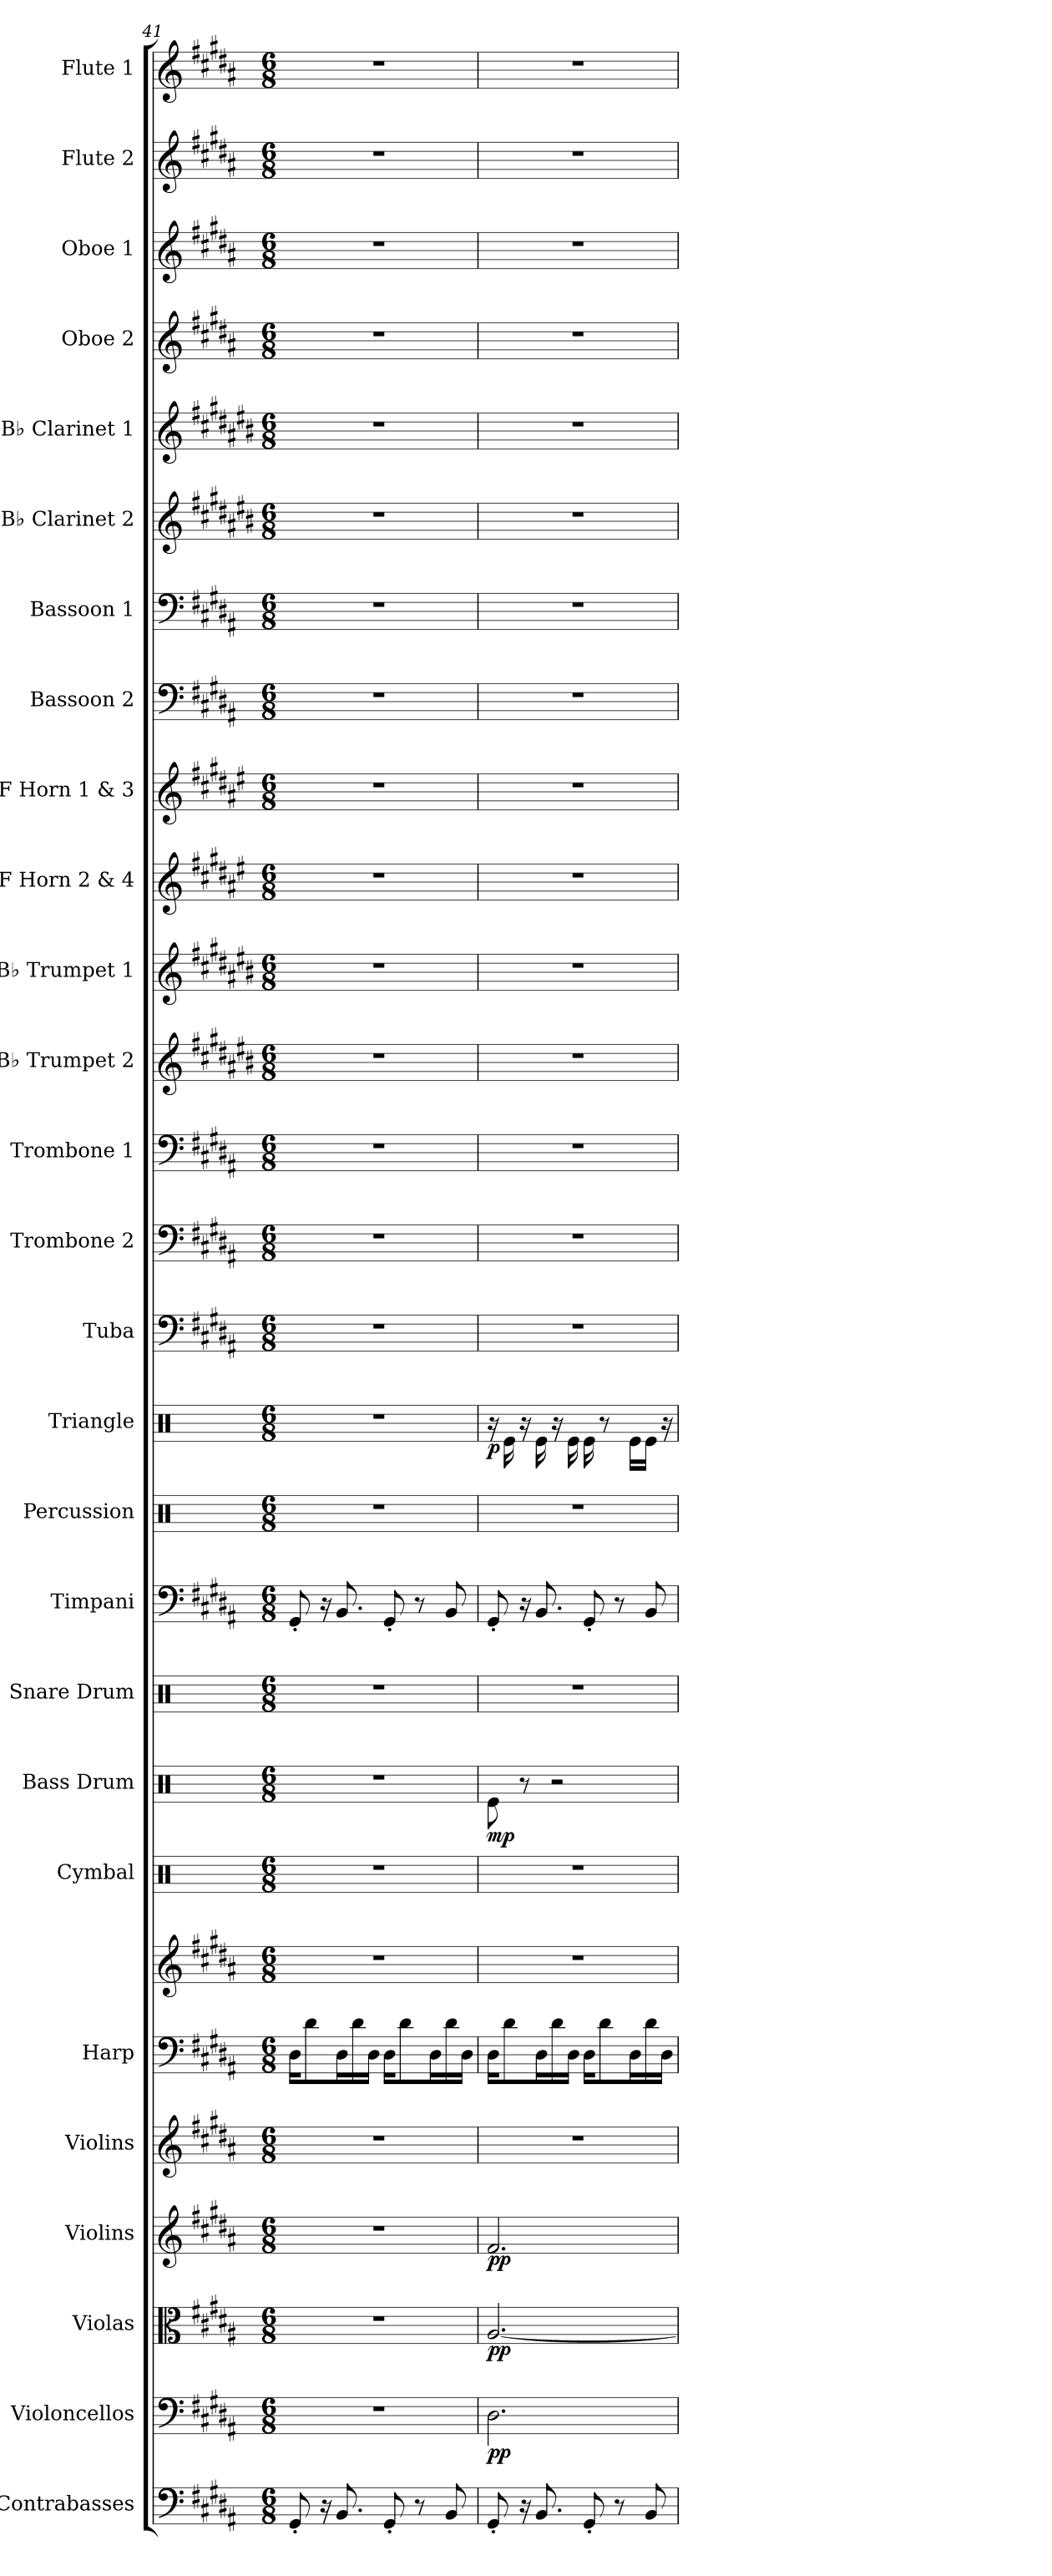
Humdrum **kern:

**kern	**kern	**dynam	**kern	**dynam	**kern	**dynam	**kern	**kern	**kern	**kern	**kern	**dynam	**kern	**kern	**kern	**kern	**dynam	**kern	**kern	**kern	**kern	**kern	**kern	**kern	**kern	**kern	**kern	**kern	**kern	**kern	**kern	**kern
*part27	*part26	*part26	*part25	*part25	*part24	*part24	*part23	*part22	*part22	*part21	*part20	*part20	*part19	*part18	*part17	*part16	*part16	*part15	*part14	*part13	*part12	*part11	*part10	*part9	*part8	*part7	*part6	*part5	*part4	*part3	*part2	*part1
*staff28	*staff27	*staff27	*staff26	*staff26	*staff25	*staff25	*staff24	*staff23	*staff22	*staff21	*staff20	*staff20	*staff19	*staff18	*staff17	*staff16	*staff16	*staff15	*staff14	*staff13	*staff12	*staff11	*staff10	*staff9	*staff8	*staff7	*staff6	*staff5	*staff4	*staff3	*staff2	*staff1
*I"Contrabasses	*I"Violoncellos	*	*I"Violas	*	*I"Violins	*	*I"Violins	*I"Harp	*	*I"Cymbal	*I"Bass Drum	*	*I"Snare Drum	*I"Timpani	*I"Percussion	*I"Triangle	*	*I"Tuba	*I"Trombone 2	*I"Trombone 1	*I"B♭ Trumpet 2	*I"B♭ Trumpet 1	*I"F Horn 2 &amp; 4	*I"F Horn 1 &amp; 3	*I"Bassoon 2	*I"Bassoon 1	*I"B♭ Clarinet 2	*I"B♭ Clarinet 1	*I"Oboe 2	*I"Oboe 1	*I"Flute 2	*I"Flute 1
*I'Cbs.	*I'Vcs.	*	*I'Vlas.	*	*I'Vlns.	*	*I'Vlns.	*I'Hrp.	*	*I'Cym.	*I'B. Dr.	*	*I'Sn. Dr.	*I'Timp.	*I'Perc.	*I'Trgl.	*	*I'Tba.	*I'Tbn. 2	*I'Tbn. 1	*I'B♭ Tpt. 2	*I'B♭ Tpt. 1	*I'F Hn. 2 4	*I'F Hn. 1 3	*I'Bsn. 2	*I'Bsn. 1	*I'B♭ Cl. 2	*I'B♭ Cl. 1	*I'Ob. 2	*I'Ob. 1	*I'Fl. 2	*I'Fl. 1
*clefF4	*clefF4	*	*clefC3	*	*clefG2	*	*clefG2	*clefF4	*clefG2	*clefX	*clefX	*	*clefX	*clefF4	*clefX	*clefX	*	*clefF4	*clefF4	*clefF4	*clefG2	*clefG2	*clefG2	*clefG2	*clefF4	*clefF4	*clefG2	*clefG2	*clefG2	*clefG2	*clefG2	*clefG2
*ITrd7c12	*	*	*	*	*	*	*	*	*	*	*	*	*	*	*	*	*	*	*	*	*ITrd1c2	*ITrd1c2	*ITrd4c7	*ITrd4c7	*	*	*ITrd1c2	*ITrd1c2	*	*	*	*
*k[f#c#g#d#a#]	*k[f#c#g#d#a#]	*	*k[f#c#g#d#a#]	*	*k[f#c#g#d#a#]	*	*k[f#c#g#d#a#]	*k[f#c#g#d#a#]	*k[f#c#g#d#a#]	*k[]	*k[]	*	*k[]	*k[f#c#g#d#a#]	*k[]	*k[]	*	*k[f#c#g#d#a#]	*k[f#c#g#d#a#]	*k[f#c#g#d#a#]	*k[f#c#g#d#a#]	*k[f#c#g#d#a#]	*k[f#c#g#d#a#]	*k[f#c#g#d#a#]	*k[f#c#g#d#a#]	*k[f#c#g#d#a#]	*k[f#c#g#d#a#]	*k[f#c#g#d#a#]	*k[f#c#g#d#a#]	*k[f#c#g#d#a#]	*k[f#c#g#d#a#]	*k[f#c#g#d#a#]
*M6/8	*M6/8	*	*M6/8	*	*M6/8	*	*M6/8	*M6/8	*M6/8	*M6/8	*M6/8	*	*M6/8	*M6/8	*M6/8	*M6/8	*	*M6/8	*M6/8	*M6/8	*M6/8	*M6/8	*M6/8	*M6/8	*M6/8	*M6/8	*M6/8	*M6/8	*M6/8	*M6/8	*M6/8	*M6/8
=41	=41	=41	=41	=41	=41	=41	=41	=41	=41	=41	=41	=41	=41	=41	=41	=41	=41	=41	=41	=41	=41	=41	=41	=41	=41	=41	=41	=41	=41	=41	=41	=41
8GGG#'/	2.r	.	2.r	.	2.r	.	2.r	16D#\KL	2.r	2.r	2.r	.	2.r	8GG#'/	2.r	2.r	.	2.r	2.r	2.r	2.r	2.r	2.r	2.r	2.r	2.r	2.r	2.r	2.r	2.r	2.r	2.r
.	.	.	.	.	.	.	.	8d#\	.	.	.	.	.	.	.	.	.	.	.	.	.	.	.	.	.	.	.	.	.	.	.	.
16r	.	.	.	.	.	.	.	.	.	.	.	.	.	16r	.	.	.	.	.	.	.	.	.	.	.	.	.	.	.	.	.	.
8.BBB/	.	.	.	.	.	.	.	16D#\L	.	.	.	.	.	8.BB/	.	.	.	.	.	.	.	.	.	.	.	.	.	.	.	.	.	.
.	.	.	.	.	.	.	.	16d#\	.	.	.	.	.	.	.	.	.	.	.	.	.	.	.	.	.	.	.	.	.	.	.	.
.	.	.	.	.	.	.	.	16D#\JJ	.	.	.	.	.	.	.	.	.	.	.	.	.	.	.	.	.	.	.	.	.	.	.	.
8GGG#'/	.	.	.	.	.	.	.	16D#\KL	.	.	.	.	.	8GG#'/	.	.	.	.	.	.	.	.	.	.	.	.	.	.	.	.	.	.
.	.	.	.	.	.	.	.	8d#\	.	.	.	.	.	.	.	.	.	.	.	.	.	.	.	.	.	.	.	.	.	.	.	.
8r	.	.	.	.	.	.	.	.	.	.	.	.	.	8r	.	.	.	.	.	.	.	.	.	.	.	.	.	.	.	.	.	.
.	.	.	.	.	.	.	.	16D#\L	.	.	.	.	.	.	.	.	.	.	.	.	.	.	.	.	.	.	.	.	.	.	.	.
8BBB/	.	.	.	.	.	.	.	16d#\	.	.	.	.	.	8BB/	.	.	.	.	.	.	.	.	.	.	.	.	.	.	.	.	.	.
.	.	.	.	.	.	.	.	16D#\JJ	.	.	.	.	.	.	.	.	.	.	.	.	.	.	.	.	.	.	.	.	.	.	.	.
=42	=42	=42	=42	=42	=42	=42	=42	=42	=42	=42	=42	=42	=42	=42	=42	=42	=42	=42	=42	=42	=42	=42	=42	=42	=42	=42	=42	=42	=42	=42	=42	=42
!	!	!LO:DY:b	!	!LO:DY:b	!	!LO:DY:b	!	!	!	!	!	!LO:DY:b	!	!	!	!	!LO:DY:b	!	!	!	!	!	!	!	!	!	!	!	!	!	!	!
8GGG#'/	2.D#\	pp	[2.A#/	pp	2.f#/	pp	2.r	16D#\KL	2.r	2.r	8Re\	mp	2.r	8GG#'/	2.r	16r	p	2.r	2.r	2.r	2.r	2.r	2.r	2.r	2.r	2.r	2.r	2.r	2.r	2.r	2.r	2.r
.	.	.	.	.	.	.	.	8d#\	.	.	.	.	.	.	.	16Re\	.	.	.	.	.	.	.	.	.	.	.	.	.	.	.	.
16r	.	.	.	.	.	.	.	.	.	.	8r	.	.	16r	.	16r	.	.	.	.	.	.	.	.	.	.	.	.	.	.	.	.
8.BBB/	.	.	.	.	.	.	.	16D#\L	.	.	.	.	.	8.BB/	.	16Re\	.	.	.	.	.	.	.	.	.	.	.	.	.	.	.	.
.	.	.	.	.	.	.	.	16d#\	.	.	2r	.	.	.	.	16r	.	.	.	.	.	.	.	.	.	.	.	.	.	.	.	.
.	.	.	.	.	.	.	.	16D#\JJ	.	.	.	.	.	.	.	16Re\	.	.	.	.	.	.	.	.	.	.	.	.	.	.	.	.
8GGG#'/	.	.	.	.	.	.	.	16D#\KL	.	.	.	.	.	8GG#'/	.	16Re\	.	.	.	.	.	.	.	.	.	.	.	.	.	.	.	.
.	.	.	.	.	.	.	.	8d#\	.	.	.	.	.	.	.	8r	.	.	.	.	.	.	.	.	.	.	.	.	.	.	.	.
8r	.	.	.	.	.	.	.	.	.	.	.	.	.	8r	.	.	.	.	.	.	.	.	.	.	.	.	.	.	.	.	.	.
.	.	.	.	.	.	.	.	16D#\L	.	.	.	.	.	.	.	16Re\LL	.	.	.	.	.	.	.	.	.	.	.	.	.	.	.	.
8BBB/	.	.	.	.	.	.	.	16d#\	.	.	.	.	.	8BB/	.	16Re\JJ	.	.	.	.	.	.	.	.	.	.	.	.	.	.	.	.
.	.	.	.	.	.	.	.	16D#\JJ	.	.	.	.	.	.	.	16r	.	.	.	.	.	.	.	.	.	.	.	.	.	.	.	.
=	=	=	=	=	=	=	=	=	=	=	=	=	=	=	=	=	=	=	=	=	=	=	=	=	=	=	=	=	=	=	=	=
*-	*-	*-	*-	*-	*-	*-	*-	*-	*-	*-	*-	*-	*-	*-	*-	*-	*-	*-	*-	*-	*-	*-	*-	*-	*-	*-	*-	*-	*-	*-	*-	*-
